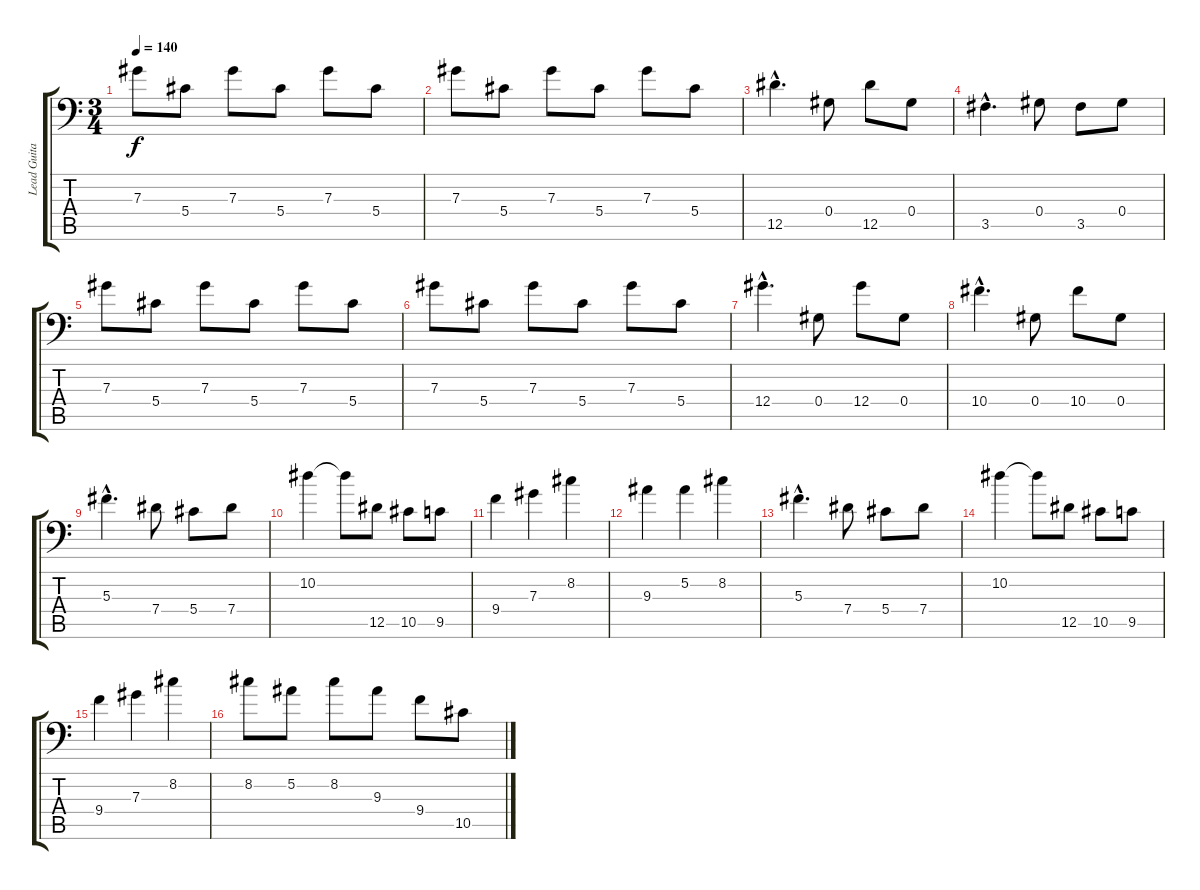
\track ("Lead Guitar II" "Lead Guita") {instrument distortionguitar}
\staff {score tabs}
\tuning (Bb3 F3 Db3 Ab2 Eb2 Bb1) {hide}
\ts (3 4)
\tempo 140
\clef f4
\ks c
7.3.8{dy f} 5.4.8 7.3.8 5.4.8 7.3.8 5.4.8 |
7.3.8 5.4.8 7.3.8 5.4.8 7.3.8 5.4.8 |
12.5{hac}.4{d} 0.4.8 12.5.8 0.4.8 |
3.5{hac}.4{d} 0.4.8 3.5.8 0.4.8 |
7.3.8 5.4.8 7.3.8 5.4.8 7.3.8 5.4.8 |
7.3.8 5.4.8 7.3.8 5.4.8 7.3.8 5.4.8 |
12.4{hac}.4{d} 0.4.8 12.4.8 0.4.8 |
10.4{hac}.4{d} 0.4.8 10.4.8 0.4.8 |
5.3{hac}.4{d} 7.4.8 5.4.8 7.4.8 |
10.2.4 10.2{t}.8 12.5.8 10.5.8 9.5.8 |
9.4.4 7.3.4 8.2.4 |
9.3.4 5.2.4 8.2.4 |
5.3{hac}.4{d} 7.4.8 5.4.8 7.4.8 |
10.2.4 10.2{t}.8 12.5.8 10.5.8 9.5.8 |
9.4.4 7.3.4 8.2.4 |
8.2.8 5.2.8 8.2.8 9.3.8 9.4.8 10.5.8
